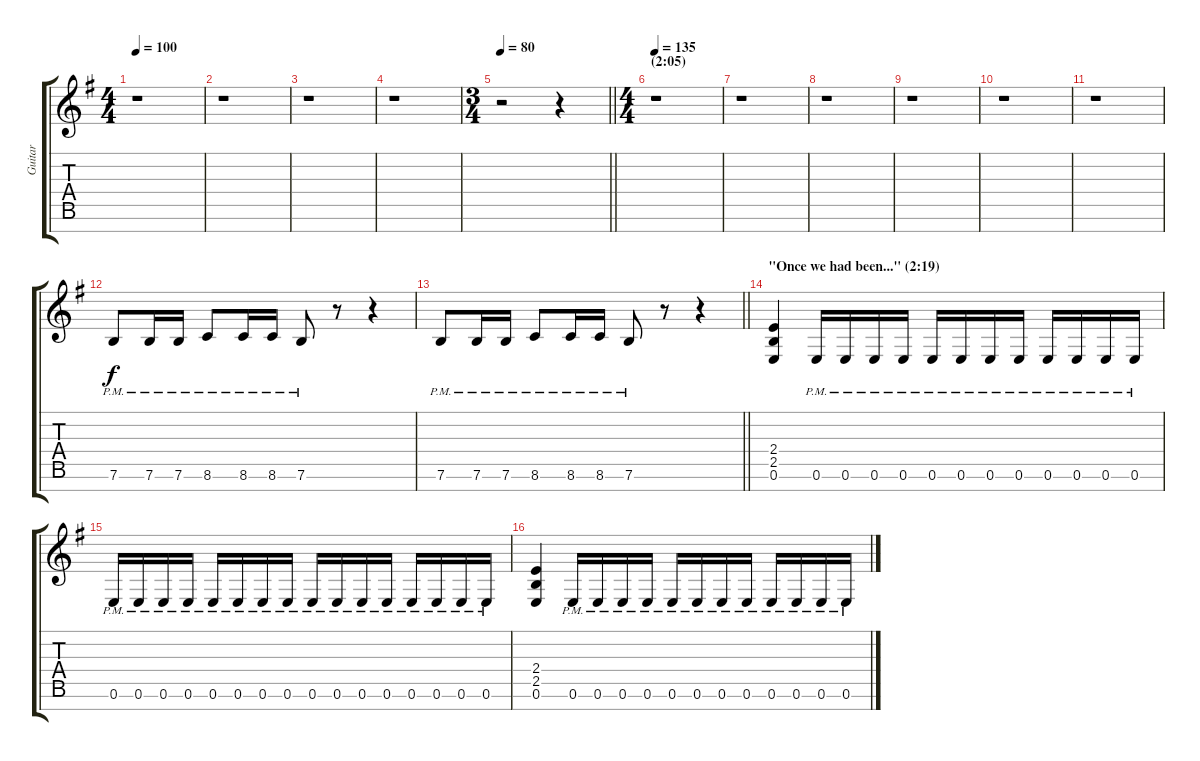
\track ("Guitar" "Guitar") {instrument distortionguitar}
\staff {score tabs}
\tuning (E4 B3 G3 D3 A2 E2 B1) {hide}
\ts (4 4)
\tempo 100
\clef g2
\ks eminor
r.1{dy f} |
r.1 |
r.1 |
r.1 |
\ts (3 4)
\tempo 80
\barLineRight lightlight
r.2 r.4 |
\ts (4 4)
\section ("" "(2:05)")
\tempo 135
r.1 |
r.1 |
r.1 |
r.1 |
r.1 |
r.1 |
7.6{pm}.8 7.6{pm}.16 7.6{pm}.16 8.6{pm}.8 8.6{pm}.16 8.6{pm}.16 7.6{pm}.8 r.8 r.4 |
\barLineRight lightlight
7.6{pm}.8 7.6{pm}.16 7.6{pm}.16 8.6{pm}.8 8.6{pm}.16 8.6{pm}.16 7.6{pm}.8 r.8 r.4 |
\section ("" "\"Once we had been...\" (2:19)")
(2.4 2.5 0.6).4 0.6{pm}.16 0.6{pm}.16 0.6{pm}.16 0.6{pm}.16 0.6{pm}.16 0.6{pm}.16 0.6{pm}.16 0.6{pm}.16 0.6{pm}.16 0.6{pm}.16 0.6{pm}.16 0.6{pm}.16 |
0.6{pm}.16 0.6{pm}.16 0.6{pm}.16 0.6{pm}.16 0.6{pm}.16 0.6{pm}.16 0.6{pm}.16 0.6{pm}.16 0.6{pm}.16 0.6{pm}.16 0.6{pm}.16 0.6{pm}.16 0.6{pm}.16 0.6{pm}.16 0.6{pm}.16 0.6{pm}.16 |
(2.4 2.5 0.6).4 0.6{pm}.16 0.6{pm}.16 0.6{pm}.16 0.6{pm}.16 0.6{pm}.16 0.6{pm}.16 0.6{pm}.16 0.6{pm}.16 0.6{pm}.16 0.6{pm}.16 0.6{pm}.16 0.6{pm}.16
